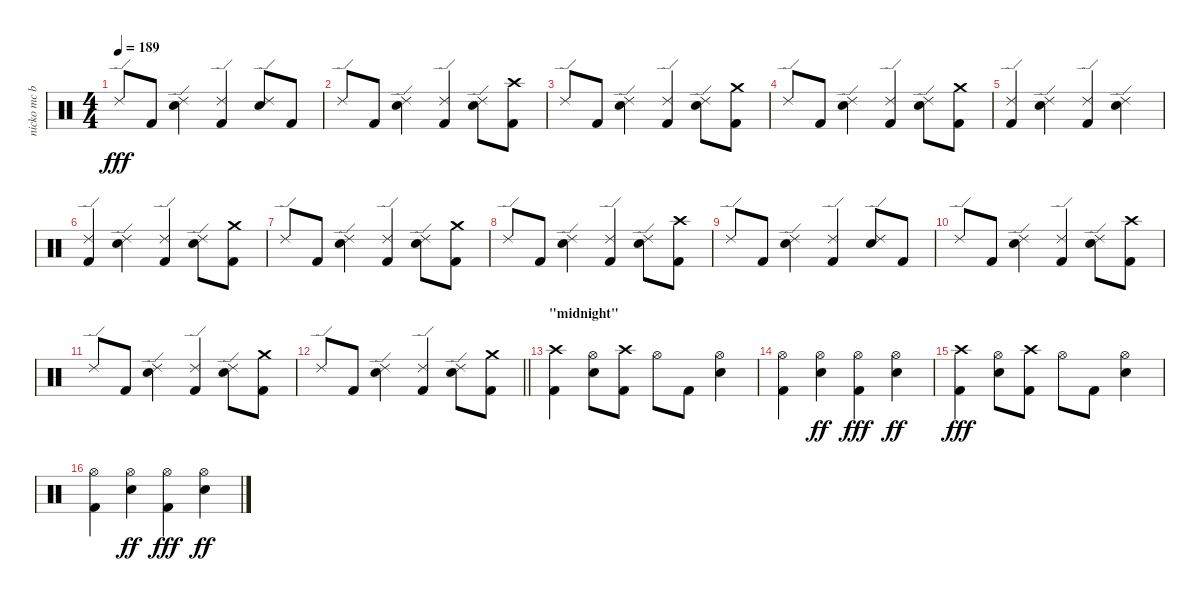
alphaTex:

\track ("nicko mc brain" "nicko mc b") {instrument percussion}
\staff {score}
\articulation defaults
\ts (4 4)
\tempo 189
\clef neutral
\ks c "Ride (edge) 2".8{dy fff} "Kick (hit) 2".8
("Ride (edge) 2" "Electric Snare (hit)").4 ("Ride (edge) 2" "Kick (hit) 2").4 ("Ride (edge) 2" "Electric Snare (hit)").8 "Kick (hit) 2".8 |
"Ride (edge) 2".8 "Kick (hit) 2".8 ("Ride (edge) 2" "Electric Snare (hit)").4 ("Ride (edge) 2" "Kick (hit) 2").4 ("Ride (edge) 2" "Electric Snare (hit)").8 ("Crash high (hit)" "Kick (hit) 2").8 |
"Ride (edge) 2".8 "Kick (hit) 2".8 ("Ride (edge) 2" "Electric Snare (hit)").4 ("Ride (edge) 2" "Kick (hit) 2").4 ("Ride (edge) 2" "Electric Snare (hit)").8 ("Crash medium (hit)" "Kick (hit) 2").8 |
"Ride (edge) 2".8 "Kick (hit) 2".8 ("Ride (edge) 2" "Electric Snare (hit)").4 ("Ride (edge) 2" "Kick (hit) 2").4 ("Ride (edge) 2" "Electric Snare (hit)").8 ("Crash medium (hit)" "Kick (hit) 2").8 |
("Ride (edge) 2" "Kick (hit) 2").4 ("Ride (edge) 2" "Electric Snare (hit)").4 ("Ride (edge) 2" "Kick (hit) 2").4 ("Ride (edge) 2" "Electric Snare (hit)").4 |
("Ride (edge) 2" "Kick (hit) 2").4 ("Ride (edge) 2" "Electric Snare (hit)").4 ("Ride (edge) 2" "Kick (hit) 2").4 ("Ride (edge) 2" "Electric Snare (hit)").8 ("Crash medium (hit)" "Kick (hit) 2").8 |
"Ride (edge) 2".8 "Kick (hit) 2".8 ("Ride (edge) 2" "Electric Snare (hit)").4 ("Ride (edge) 2" "Kick (hit) 2").4 ("Ride (edge) 2" "Electric Snare (hit)").8 ("Crash medium (hit)" "Kick (hit) 2").8 |
"Ride (edge) 2".8 "Kick (hit) 2".8 ("Ride (edge) 2" "Electric Snare (hit)").4 ("Ride (edge) 2" "Kick (hit) 2").4 ("Ride (edge) 2" "Electric Snare (hit)").8 ("Crash high (hit)" "Kick (hit) 2").8 |
"Ride (edge) 2".8 "Kick (hit) 2".8 ("Ride (edge) 2" "Electric Snare (hit)").4 ("Ride (edge) 2" "Kick (hit) 2").4 ("Ride (edge) 2" "Electric Snare (hit)").8 "Kick (hit) 2".8 |
"Ride (edge) 2".8 "Kick (hit) 2".8 ("Ride (edge) 2" "Electric Snare (hit)").4 ("Ride (edge) 2" "Kick (hit) 2").4 ("Ride (edge) 2" "Electric Snare (hit)").8 ("Crash high (hit)" "Kick (hit) 2").8 |
"Ride (edge) 2".8 "Kick (hit) 2".8 ("Ride (edge) 2" "Electric Snare (hit)").4 ("Ride (edge) 2" "Kick (hit) 2").4 ("Ride (edge) 2" "Electric Snare (hit)").8 ("Crash medium (hit)" "Kick (hit) 2").8 |
\barLineRight lightlight "Ride (edge) 2".8 "Kick (hit) 2".8
("Ride (edge) 2" "Electric Snare (hit)").4 ("Ride (edge) 2" "Kick (hit) 2").4 ("Ride (edge) 2" "Electric Snare (hit)").8 ("Crash medium (hit)" "Kick (hit) 2").8 |
\section ("" "\"midnight\"")
("Crash high (hit)" "Kick (hit) 2").4 ("Hi-Hat (open)" "Electric Snare (hit)").8 ("Crash high (hit)" "Kick (hit) 2").8 "Hi-Hat (open)".8 "Kick (hit) 2".8 ("Hi-Hat (open)" "Electric Snare (hit)").4 |
("Hi-Hat (open)" "Kick (hit) 2").4 ("Hi-Hat (open)" "Electric Snare (hit)").4{dy ff} ("Hi-Hat (open)" "Kick (hit) 2").4{dy fff} ("Hi-Hat (open)" "Electric Snare (hit)").4{dy ff} |
("Crash high (hit)" "Kick (hit) 2").4{dy fff} ("Hi-Hat (open)" "Electric Snare (hit)").8 ("Crash high (hit)" "Kick (hit) 2").8 "Hi-Hat (open)".8 "Kick (hit) 2".8 ("Hi-Hat (open)" "Electric Snare (hit)").4 |
("Hi-Hat (open)" "Kick (hit) 2").4 ("Hi-Hat (open)" "Electric Snare (hit)").4{dy ff} ("Hi-Hat (open)" "Kick (hit) 2").4{dy fff} ("Hi-Hat (open)" "Electric Snare (hit)").4{dy ff}
